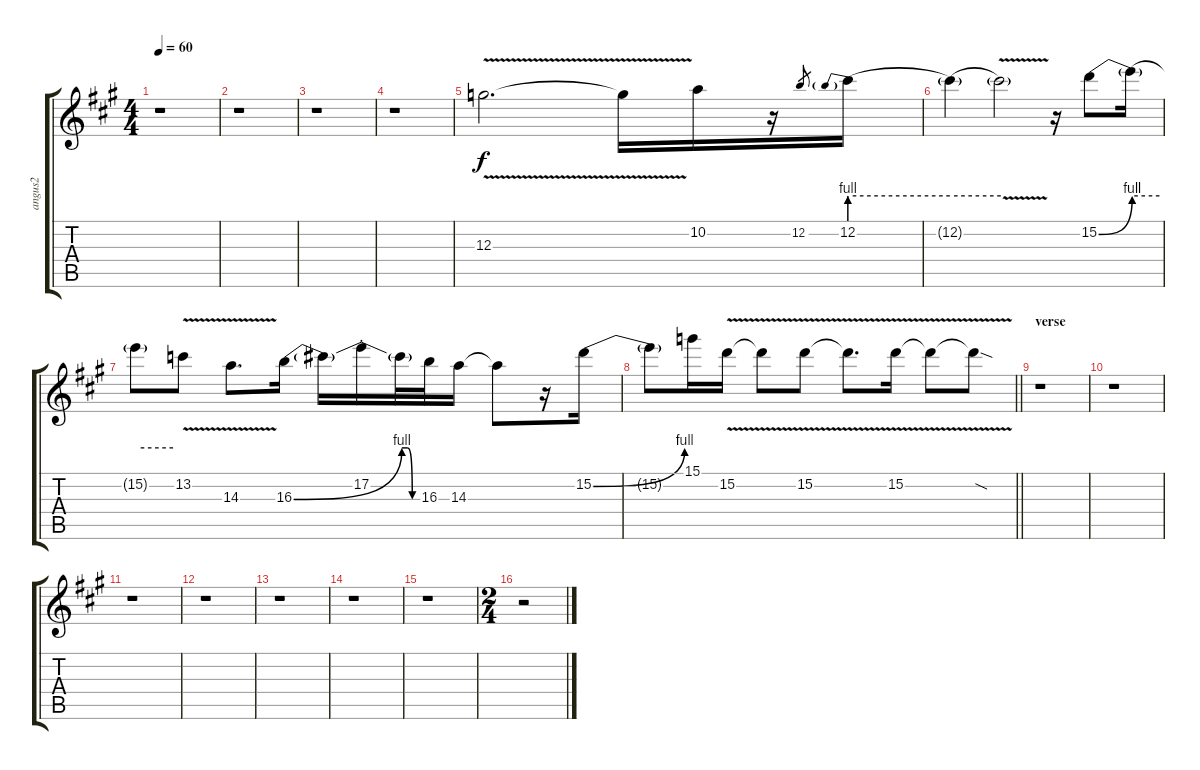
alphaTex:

\track ("angus2" "angus2") {instrument distortionguitar}
\staff {score tabs}
\tuning (E4 B3 G3 D3 A2 E2) {hide}
\ts (4 4)
\tempo 60
\clef g2
\ks a
r.1{dy f instrument distortionguitar} |
r.1 |
r.1 |
r.1 |
12.3{v}.2{d} 12.3{v t}.16 10.2.16 r.16 12.2.8{gr} 12.2{be (prebend 0 4 60 4)}.16 |
12.2{be (hold 0 4 60 4) t}.4 12.2{v t}.2 r.16 15.2{be (bend 0 0 60 4)}.8 15.2{be (hold 0 4 60 4) t}.16 |
15.2{be (hold 0 4 60 4) t}.8 13.2{v}.8 14.3{v}.8{d} 16.3{be (bend 0 0 60 4)}.16 16.3{t}.16 17.2{st}.16 16.3{be (custom 0 4 20 4 40 0 60 0) t}.32 16.3.32 14.3.16 14.3{t}.8 r.16 15.2{be (bend 0 0 60 4)}.16 |
\barLineRight lightlight
15.2{t}.8 15.1.16 15.2{v}.16 15.2{v t}.8 15.2{v}.8 15.2{v t}.8{d} 15.2{v}.16 15.2{v t}.8 15.2{sod t}.8 |
\section ("" "verse")
r.1 |
r.1 |
r.1 |
r.1 |
r.1 |
r.1 |
r.1 |
\ts (2 4)
r.2
